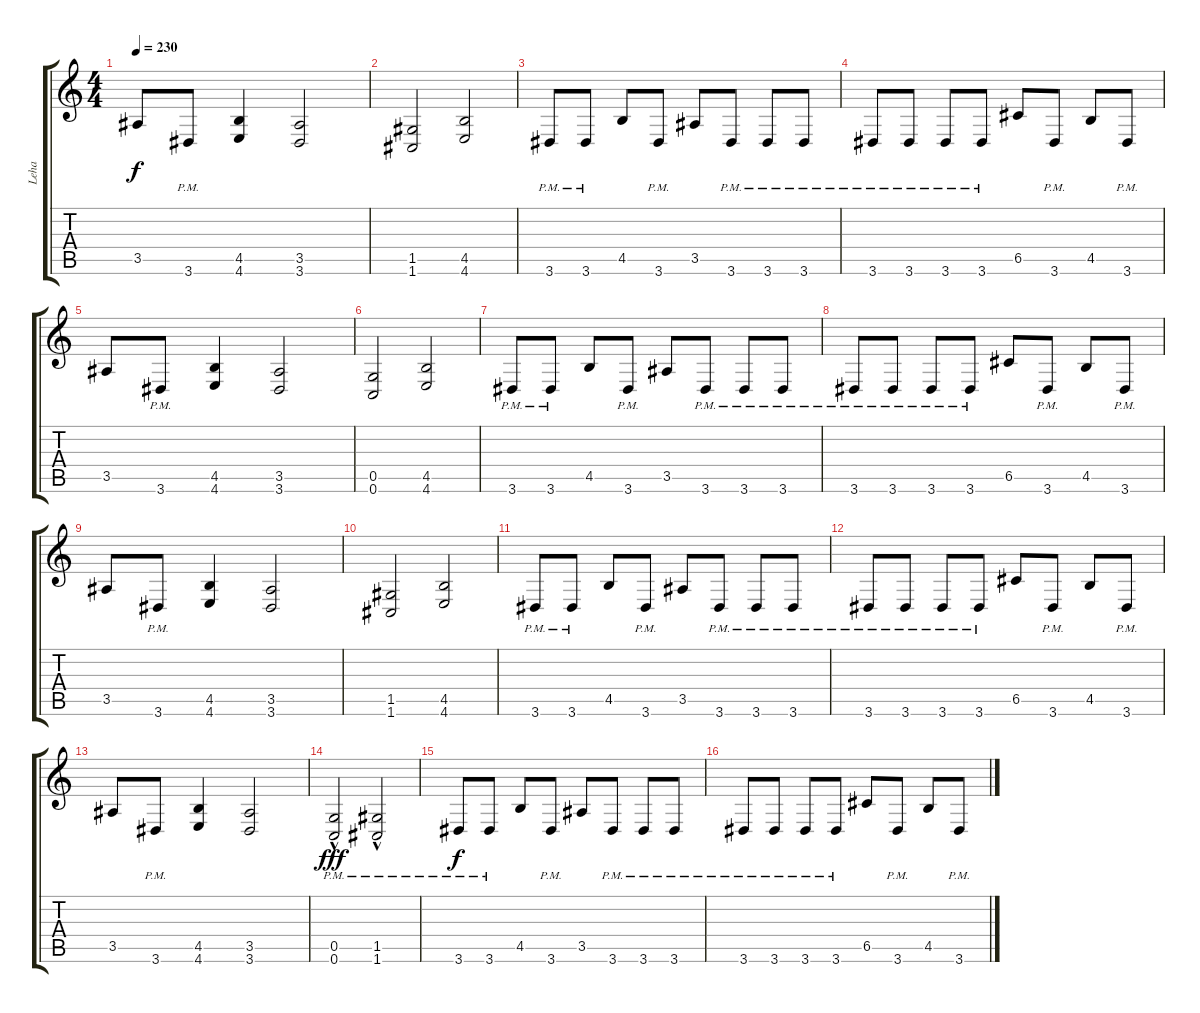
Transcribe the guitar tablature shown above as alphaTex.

\track ("Leha" "Leha") {instrument distortionguitar}
\staff {score tabs}
\tuning (D4 A3 F3 C3 G2 C2) {hide}
\ts (4 4)
\tempo 230
\clef g2
\ks c
3.5.8{dy f} 3.6{pm}.8 (4.5 4.6).4 (3.5 3.6).2 |
(1.5 1.6).2 (4.5 4.6).2 |
3.6{pm}.8 3.6{pm}.8 4.5.8 3.6{pm}.8 3.5.8 3.6{pm}.8 3.6{pm}.8 3.6{pm}.8 |
3.6{pm}.8 3.6{pm}.8 3.6{pm}.8 3.6{pm}.8 6.5.8 3.6{pm}.8 4.5.8 3.6{pm}.8 |
3.5.8 3.6{pm}.8 (4.5 4.6).4 (3.5 3.6).2 |
(0.5 0.6).2 (4.5 4.6).2 |
3.6{pm}.8 3.6{pm}.8 4.5.8 3.6{pm}.8 3.5.8 3.6{pm}.8 3.6{pm}.8 3.6{pm}.8 |
3.6{pm}.8 3.6{pm}.8 3.6{pm}.8 3.6{pm}.8 6.5.8 3.6{pm}.8 4.5.8 3.6{pm}.8 |
3.5.8 3.6{pm}.8 (4.5 4.6).4 (3.5 3.6).2 |
(1.5 1.6).2 (4.5 4.6).2 |
3.6{pm}.8 3.6{pm}.8 4.5.8 3.6{pm}.8 3.5.8 3.6{pm}.8 3.6{pm}.8 3.6{pm}.8 |
3.6{pm}.8 3.6{pm}.8 3.6{pm}.8 3.6{pm}.8 6.5.8 3.6{pm}.8 4.5.8 3.6{pm}.8 |
3.5.8 3.6{pm}.8 (4.5 4.6).4 (3.5 3.6).2 |
(0.5{hac pm} 0.6{hac pm}).2{dy fff} (1.5{hac pm} 1.6{hac pm}).2 |
3.6{pm}.8{dy f} 3.6{pm}.8 4.5.8 3.6{pm}.8 3.5.8 3.6{pm}.8 3.6{pm}.8 3.6{pm}.8 |
3.6{pm}.8 3.6{pm}.8 3.6{pm}.8 3.6{pm}.8 6.5.8 3.6{pm}.8 4.5.8 3.6{pm}.8
